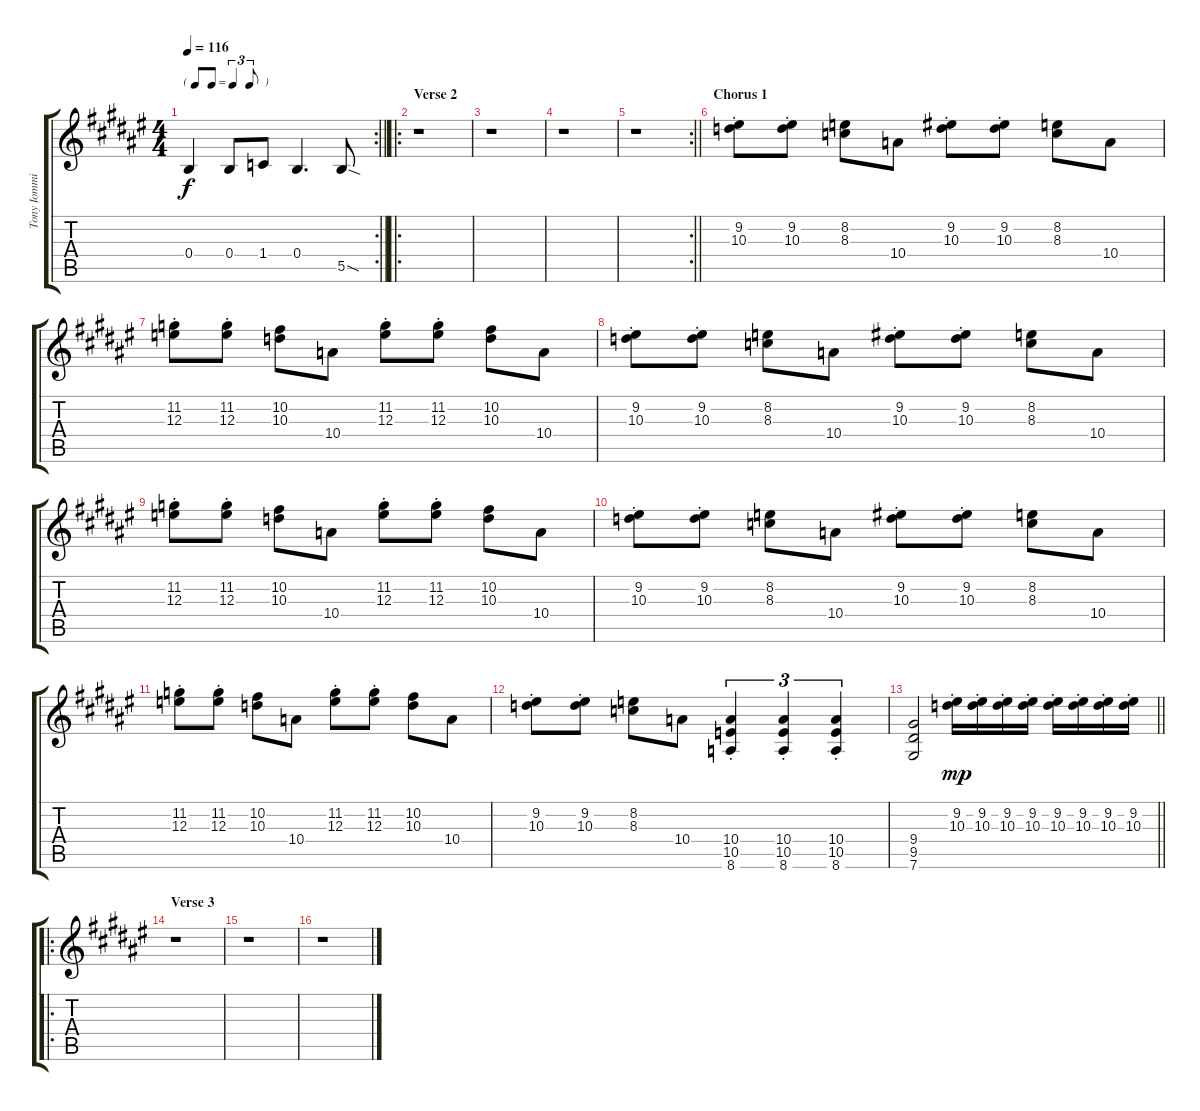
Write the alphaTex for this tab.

\track ("Tony Iommi - Solo" "Tony Iommi") {instrument distortionguitar}
\staff {score tabs}
\tuning (Db4 Ab3 E3 B2 Gb2 Db2) {hide}
\rc 2
\ts (4 4)
\tf triplet8th
\tempo 116
\clef g2
\barLineRight lightlight
\ks f#
0.4{t}.4{dy f} 0.4.8 1.4.8 0.4.4{d} 5.5{sod}.8 |
\ro
\section ("" "Verse 2")
r.1 |
r.1 |
r.1 |
\rc 2
\barLineRight lightlight
r.1 |
\section ("" "Chorus 1")
(9.2{st} 10.3{st}).8 (9.2{st} 10.3{st}).8 (8.2 8.3).8 10.4.8 (9.2{st} 10.3{st}).8 (9.2{st} 10.3{st}).8 (8.2 8.3).8 10.4.8 |
(11.2{st} 12.3{st}).8 (11.2{st} 12.3{st}).8 (10.2 10.3).8 10.4.8 (11.2{st} 12.3{st}).8 (11.2{st} 12.3{st}).8 (10.2 10.3).8 10.4.8 |
(9.2{st} 10.3{st}).8 (9.2{st} 10.3{st}).8 (8.2 8.3).8 10.4.8 (9.2{st} 10.3{st}).8 (9.2{st} 10.3{st}).8 (8.2 8.3).8 10.4.8 |
(11.2{st} 12.3{st}).8 (11.2{st} 12.3{st}).8 (10.2 10.3).8 10.4.8 (11.2{st} 12.3{st}).8 (11.2{st} 12.3{st}).8 (10.2 10.3).8 10.4.8 |
(9.2{st} 10.3{st}).8 (9.2{st} 10.3{st}).8 (8.2 8.3).8 10.4.8 (9.2{st} 10.3{st}).8 (9.2{st} 10.3{st}).8 (8.2 8.3).8 10.4.8 |
(11.2{st} 12.3{st}).8 (11.2{st} 12.3{st}).8 (10.2 10.3).8 10.4.8 (11.2{st} 12.3{st}).8 (11.2{st} 12.3{st}).8 (10.2 10.3).8 10.4.8 |
(9.2{st} 10.3{st}).8 (9.2{st} 10.3{st}).8 (8.2 8.3).8 10.4.8 (10.4{st} 10.5{st} 8.6{st}).4{tu (3 2)} (10.4{st} 10.5{st} 8.6{st}).4{tu (3 2)} (10.4{st} 10.5{st} 8.6{st}).4{tu (3 2)} |
\barLineRight lightlight
(9.4 9.5 7.6).2 (9.2{st} 10.3{st}).16{dy mp} (9.2{st} 10.3{st}).16 (9.2{st} 10.3{st}).16 (9.2{st} 10.3{st}).16 (9.2{st} 10.3{st}).16 (9.2{st} 10.3{st}).16 (9.2{st} 10.3{st}).16 (9.2{st} 10.3{st}).16 |
\ro
\section ("" "Verse 3")
r.1 |
r.1 |
r.1
